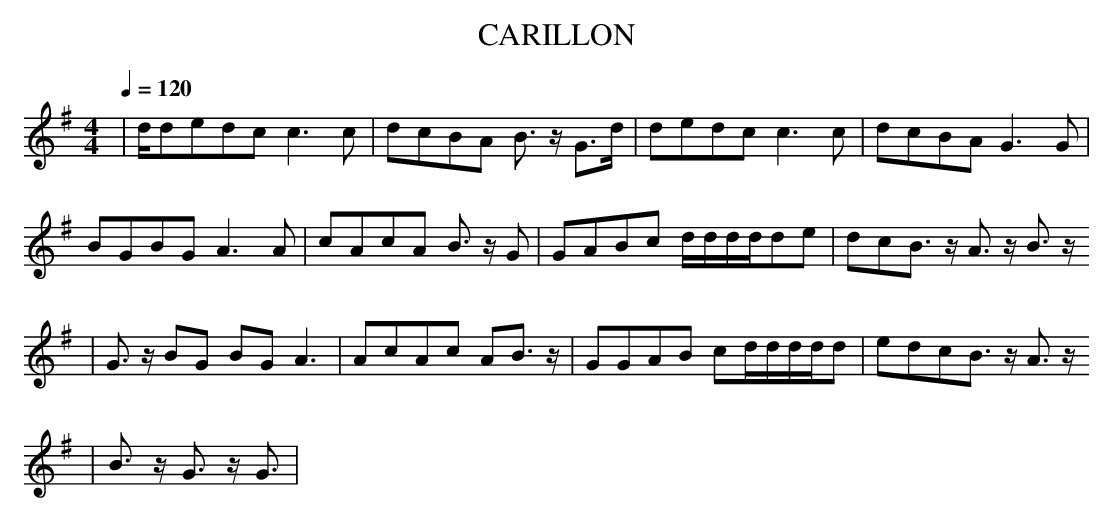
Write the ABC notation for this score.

X:1
T:CARILLON
M:4/4
L:1/8
Q:1/4=120
K:G
|d/2dedcc3c|dcBA B3/2 z/2 G3/2d/2|dedc c3c|dcBA G3G|
BGBG A3A|cAcA B3/2 z/2 G|GABc d/2d/2d/2d/2de|dcB3/2 z/2 A3/2 z/2 B3/2 z/
2 |
G3/2 z/2 BG BGA3|AcAc AB3/2 z/2 |GGAB cd/2d/2d/2d/2d|edcB3/2 z/2 A3/2 z/
2 |
B3/2 z/2 G3/2 z/2 G3/2|
